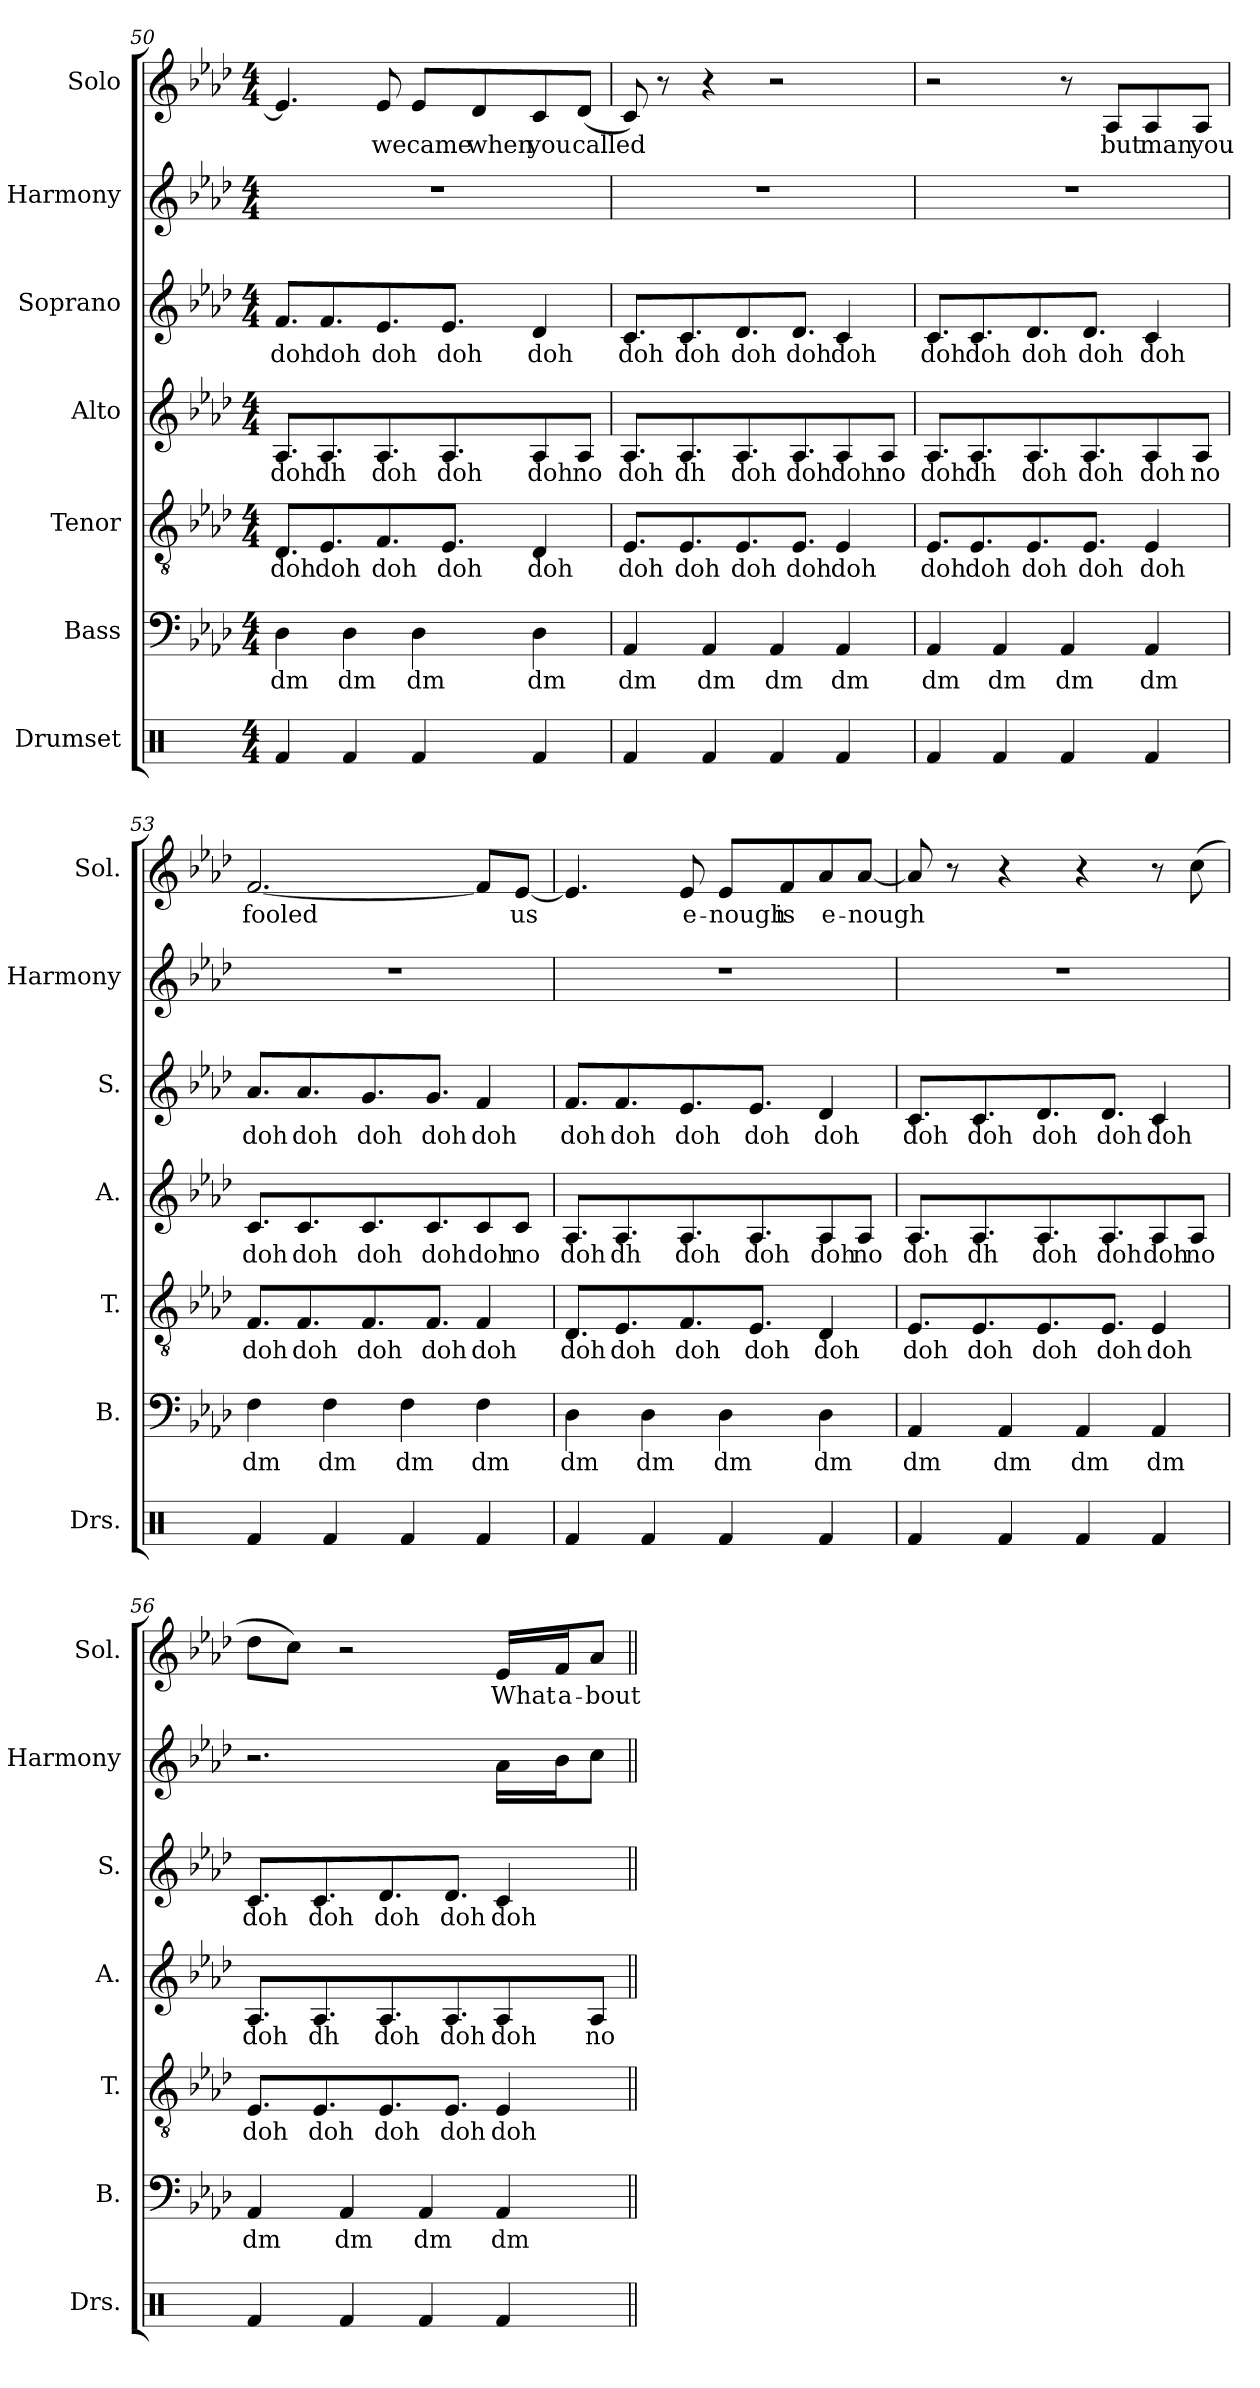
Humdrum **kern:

**kern	**kern	**text	**kern	**text	**kern	**text	**kern	**text	**kern	**kern	**text
*part7	*part6	*part6	*part5	*part5	*part4	*part4	*part3	*part3	*part2	*part1	*part1
*staff7	*staff6	*staff6	*staff5	*staff5	*staff4	*staff4	*staff3	*staff3	*staff2	*staff1	*staff1
*I"Drumset	*I"Bass	*	*I"Tenor	*	*I"Alto	*	*I"Soprano	*	*I"Harmony	*I"Solo	*
*I'Drs.	*I'B.	*	*I'T.	*	*I'A.	*	*I'S.	*	*I'Harmony	*I'Sol.	*
*clefX	*clefF4	*	*clefGv2	*	*clefG2	*	*clefG2	*	*clefG2	*clefG2	*
*k[]	*k[b-e-a-d-]	*	*k[b-e-a-d-]	*	*k[b-e-a-d-]	*	*k[b-e-a-d-]	*	*k[b-e-a-d-]	*k[b-e-a-d-]	*
*M4/4	*M4/4	*	*M4/4	*	*M4/4	*	*M4/4	*	*M4/4	*M4/4	*
=50	=50	=50	=50	=50	=50	=50	=50	=50	=50	=50	=50
!	!	!LO:LY:b	!	!LO:LY:b	!	!LO:LY:b	!	!LO:LY:b	!	!	!
4Rf/	4D-\	dm	8.D-/L	doh	8.A-/L	doh	8.f/L	doh	1r	4.e-/]	.
!	!	!	!	!LO:LY:b	!	!LO:LY:b	!	!LO:LY:b	!	!	!
.	.	.	8.E-/	doh	8.A-/	dh	8.f/	doh	.	.	.
!	!	!LO:LY:b	!	!	!	!	!	!	!	!	!
4Rf/	4D-\	dm	.	.	.	.	.	.	.	.	.
!	!	!	!	!LO:LY:b	!	!LO:LY:b	!	!LO:LY:b	!	!	!LO:LY:b
.	.	.	8.F/	doh	8.A-/	doh	8.e-/	doh	.	8e-/	we
!	!	!LO:LY:b	!	!	!	!	!	!	!	!	!LO:LY:b
4Rf/	4D-\	dm	.	.	.	.	.	.	.	8e-/L	came
!	!	!	!	!LO:LY:b	!	!LO:LY:b	!	!LO:LY:b	!	!	!
.	.	.	8.E-/J	doh	8.A-/	doh	8.e-/J	doh	.	.	.
!	!	!	!	!	!	!	!	!	!	!	!LO:LY:b
.	.	.	.	.	.	.	.	.	.	8d-/	when
!	!	!LO:LY:b	!	!LO:LY:b	!	!LO:LY:b	!	!LO:LY:b	!	!	!LO:LY:b
4Rf/	4D-\	dm	4D-/	doh	8A-/	doh	4d-/	doh	.	8c/	you
!	!	!	!	!	!	!LO:LY:b	!	!	!	!	!LO:LY:b
.	.	.	.	.	8A-/J	no	.	.	.	(8d-/J	called
=51	=51	=51	=51	=51	=51	=51	=51	=51	=51	=51	=51
!	!	!LO:LY:b	!	!LO:LY:b	!	!LO:LY:b	!	!LO:LY:b	!	!	!
4Rf/	4AA-/	dm	8.E-/L	doh	8.A-/L	doh	8.c/L	doh	1r	8c/)	.
.	.	.	.	.	.	.	.	.	.	8r	.
!	!	!	!	!LO:LY:b	!	!LO:LY:b	!	!LO:LY:b	!	!	!
.	.	.	8.E-/	doh	8.A-/	dh	8.c/	doh	.	.	.
!	!	!LO:LY:b	!	!	!	!	!	!	!	!	!
4Rf/	4AA-/	dm	.	.	.	.	.	.	.	4r	.
!	!	!	!	!LO:LY:b	!	!LO:LY:b	!	!LO:LY:b	!	!	!
.	.	.	8.E-/	doh	8.A-/	doh	8.d-/	doh	.	.	.
!	!	!LO:LY:b	!	!	!	!	!	!	!	!	!
4Rf/	4AA-/	dm	.	.	.	.	.	.	.	2r	.
!	!	!	!	!LO:LY:b	!	!LO:LY:b	!	!LO:LY:b	!	!	!
.	.	.	8.E-/J	doh	8.A-/	doh	8.d-/J	doh	.	.	.
!	!	!LO:LY:b	!	!LO:LY:b	!	!LO:LY:b	!	!LO:LY:b	!	!	!
4Rf/	4AA-/	dm	4E-/	doh	8A-/	doh	4c/	doh	.	.	.
!	!	!	!	!	!	!LO:LY:b	!	!	!	!	!
.	.	.	.	.	8A-/J	no	.	.	.	.	.
!!LO:PB:g=z
=52	=52	=52	=52	=52	=52	=52	=52	=52	=52	=52	=52
!	!	!LO:LY:b	!	!LO:LY:b	!	!LO:LY:b	!	!LO:LY:b	!	!	!
4Rf/	4AA-/	dm	8.E-/L	doh	8.A-/L	doh	8.c/L	doh	1r	2r	.
!	!	!	!	!LO:LY:b	!	!LO:LY:b	!	!LO:LY:b	!	!	!
.	.	.	8.E-/	doh	8.A-/	dh	8.c/	doh	.	.	.
!	!	!LO:LY:b	!	!	!	!	!	!	!	!	!
4Rf/	4AA-/	dm	.	.	.	.	.	.	.	.	.
!	!	!	!	!LO:LY:b	!	!LO:LY:b	!	!LO:LY:b	!	!	!
.	.	.	8.E-/	doh	8.A-/	doh	8.d-/	doh	.	.	.
!	!	!LO:LY:b	!	!	!	!	!	!	!	!	!
4Rf/	4AA-/	dm	.	.	.	.	.	.	.	8r	.
!	!	!	!	!LO:LY:b	!	!LO:LY:b	!	!LO:LY:b	!	!	!
.	.	.	8.E-/J	doh	8.A-/	doh	8.d-/J	doh	.	.	.
!	!	!	!	!	!	!	!	!	!	!	!LO:LY:b
.	.	.	.	.	.	.	.	.	.	8A-/L	but
!	!	!LO:LY:b	!	!LO:LY:b	!	!LO:LY:b	!	!LO:LY:b	!	!	!LO:LY:b
4Rf/	4AA-/	dm	4E-/	doh	8A-/	doh	4c/	doh	.	8A-/	man
!	!	!	!	!	!	!LO:LY:b	!	!	!	!	!LO:LY:b
.	.	.	.	.	8A-/J	no	.	.	.	8A-/J	you
=53	=53	=53	=53	=53	=53	=53	=53	=53	=53	=53	=53
!	!	!LO:LY:b	!	!LO:LY:b	!	!LO:LY:b	!	!LO:LY:b	!	!	!LO:LY:b
4Rf/	4F\	dm	8.F/L	doh	8.c/L	doh	8.a-/L	doh	1r	[2.f/	fooled
!	!	!	!	!LO:LY:b	!	!LO:LY:b	!	!LO:LY:b	!	!	!
.	.	.	8.F/	doh	8.c/	doh	8.a-/	doh	.	.	.
!	!	!LO:LY:b	!	!	!	!	!	!	!	!	!
4Rf/	4F\	dm	.	.	.	.	.	.	.	.	.
!	!	!	!	!LO:LY:b	!	!LO:LY:b	!	!LO:LY:b	!	!	!
.	.	.	8.F/	doh	8.c/	doh	8.g/	doh	.	.	.
!	!	!LO:LY:b	!	!	!	!	!	!	!	!	!
4Rf/	4F\	dm	.	.	.	.	.	.	.	.	.
!	!	!	!	!LO:LY:b	!	!LO:LY:b	!	!LO:LY:b	!	!	!
.	.	.	8.F/J	doh	8.c/	doh	8.g/J	doh	.	.	.
!	!	!LO:LY:b	!	!LO:LY:b	!	!LO:LY:b	!	!LO:LY:b	!	!	!
4Rf/	4F\	dm	4F/	doh	8c/	doh	4f/	doh	.	8f/L]	.
!	!	!	!	!	!	!LO:LY:b	!	!	!	!	!LO:LY:b
.	.	.	.	.	8c/J	no	.	.	.	[8e-/J	us
=54	=54	=54	=54	=54	=54	=54	=54	=54	=54	=54	=54
!	!	!LO:LY:b	!	!LO:LY:b	!	!LO:LY:b	!	!LO:LY:b	!	!	!
4Rf/	4D-\	dm	8.D-/L	doh	8.A-/L	doh	8.f/L	doh	1r	4.e-/]	.
!	!	!	!	!LO:LY:b	!	!LO:LY:b	!	!LO:LY:b	!	!	!
.	.	.	8.E-/	doh	8.A-/	dh	8.f/	doh	.	.	.
!	!	!LO:LY:b	!	!	!	!	!	!	!	!	!
4Rf/	4D-\	dm	.	.	.	.	.	.	.	.	.
!	!	!	!	!LO:LY:b	!	!LO:LY:b	!	!LO:LY:b	!	!	!LO:LY:b
.	.	.	8.F/	doh	8.A-/	doh	8.e-/	doh	.	8e-/	e-
!	!	!LO:LY:b	!	!	!	!	!	!	!	!	!LO:LY:b
4Rf/	4D-\	dm	.	.	.	.	.	.	.	8e-/L	-nough
!	!	!	!	!LO:LY:b	!	!LO:LY:b	!	!LO:LY:b	!	!	!
.	.	.	8.E-/J	doh	8.A-/	doh	8.e-/J	doh	.	.	.
!	!	!	!	!	!	!	!	!	!	!	!LO:LY:b
.	.	.	.	.	.	.	.	.	.	8f/	is
!	!	!LO:LY:b	!	!LO:LY:b	!	!LO:LY:b	!	!LO:LY:b	!	!	!LO:LY:b
4Rf/	4D-\	dm	4D-/	doh	8A-/	doh	4d-/	doh	.	8a-/	e-
!	!	!	!	!	!	!LO:LY:b	!	!	!	!	!LO:LY:b
.	.	.	.	.	8A-/J	no	.	.	.	[8a-/J	-nough
=55	=55	=55	=55	=55	=55	=55	=55	=55	=55	=55	=55
!	!	!LO:LY:b	!	!LO:LY:b	!	!LO:LY:b	!	!LO:LY:b	!	!	!
4Rf/	4AA-/	dm	8.E-/L	doh	8.A-/L	doh	8.c/L	doh	1r	8a-/]	.
.	.	.	.	.	.	.	.	.	.	8r	.
!	!	!	!	!LO:LY:b	!	!LO:LY:b	!	!LO:LY:b	!	!	!
.	.	.	8.E-/	doh	8.A-/	dh	8.c/	doh	.	.	.
!	!	!LO:LY:b	!	!	!	!	!	!	!	!	!
4Rf/	4AA-/	dm	.	.	.	.	.	.	.	4r	.
!	!	!	!	!LO:LY:b	!	!LO:LY:b	!	!LO:LY:b	!	!	!
.	.	.	8.E-/	doh	8.A-/	doh	8.d-/	doh	.	.	.
!	!	!LO:LY:b	!	!	!	!	!	!	!	!	!
4Rf/	4AA-/	dm	.	.	.	.	.	.	.	4r	.
!	!	!	!	!LO:LY:b	!	!LO:LY:b	!	!LO:LY:b	!	!	!
.	.	.	8.E-/J	doh	8.A-/	doh	8.d-/J	doh	.	.	.
!	!	!LO:LY:b	!	!LO:LY:b	!	!LO:LY:b	!	!LO:LY:b	!	!	!
4Rf/	4AA-/	dm	4E-/	doh	8A-/	doh	4c/	doh	.	8r	.
!	!	!	!	!	!	!LO:LY:b	!	!	!	!	!
.	.	.	.	.	8A-/J	no	.	.	.	(8cc\	.
!!LO:LB:g=z
=56	=56	=56	=56	=56	=56	=56	=56	=56	=56	=56	=56
!	!	!LO:LY:b	!	!LO:LY:b	!	!LO:LY:b	!	!LO:LY:b	!	!	!
4Rf/	4AA-/	dm	8.E-/L	doh	8.A-/L	doh	8.c/L	doh	2.r	8dd-\L	.
.	.	.	.	.	.	.	.	.	.	8cc\J)	.
!	!	!	!	!LO:LY:b	!	!LO:LY:b	!	!LO:LY:b	!	!	!
.	.	.	8.E-/	doh	8.A-/	dh	8.c/	doh	.	.	.
!	!	!LO:LY:b	!	!	!	!	!	!	!	!	!
4Rf/	4AA-/	dm	.	.	.	.	.	.	.	2r	.
!	!	!	!	!LO:LY:b	!	!LO:LY:b	!	!LO:LY:b	!	!	!
.	.	.	8.E-/	doh	8.A-/	doh	8.d-/	doh	.	.	.
!	!	!LO:LY:b	!	!	!	!	!	!	!	!	!
4Rf/	4AA-/	dm	.	.	.	.	.	.	.	.	.
!	!	!	!	!LO:LY:b	!	!LO:LY:b	!	!LO:LY:b	!	!	!
.	.	.	8.E-/J	doh	8.A-/	doh	8.d-/J	doh	.	.	.
!	!	!LO:LY:b	!	!LO:LY:b	!	!LO:LY:b	!	!LO:LY:b	!	!	!LO:LY:b
4Rf/	4AA-/	dm	4E-/	doh	8A-/	doh	4c/	doh	16a-\LL	16e-/LL	What
!	!	!	!	!	!	!	!	!	!	!	!LO:LY:b
.	.	.	.	.	.	.	.	.	16b-\J	16f/J	a-
!	!	!	!	!	!	!LO:LY:b	!	!	!	!	!LO:LY:b
.	.	.	.	.	8A-/J	no	.	.	8cc\J	8a-/J	-bout
=||	=||	=||	=||	=||	=||	=||	=||	=||	=||	=||	=||
*-	*-	*-	*-	*-	*-	*-	*-	*-	*-	*-	*-
